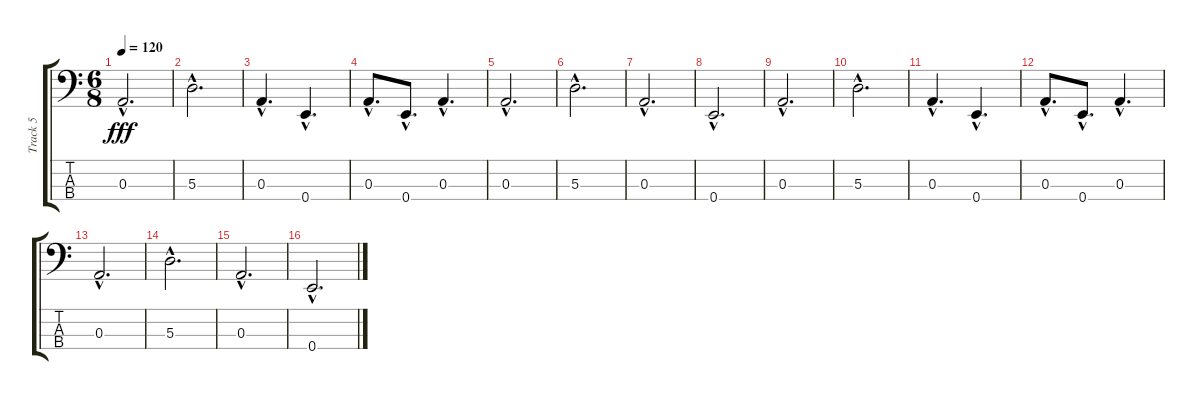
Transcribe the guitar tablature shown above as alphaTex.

\track ("Track 5" "Track 5") {instrument electricbasspick}
\staff {score tabs}
\tuning (G2 D2 A1 E1) {hide}
\ts (6 8)
\tempo 120
\clef f4
\ks c
0.3{hac}.2{d dy fff} |
5.3{hac}.2{d} |
0.3{hac}.4{d} 0.4{hac}.4{d} |
0.3{hac}.8{d} 0.4{hac}.8{d} 0.3{hac}.4{d} |
0.3{hac}.2{d} |
5.3{hac}.2{d} |
0.3{hac}.2{d} |
0.4{hac}.2{d} |
0.3{hac}.2{d} |
5.3{hac}.2{d} |
0.3{hac}.4{d} 0.4{hac}.4{d} |
0.3{hac}.8{d} 0.4{hac}.8{d} 0.3{hac}.4{d} |
0.3{hac}.2{d} |
5.3{hac}.2{d} |
0.3{hac}.2{d} |
0.4{hac}.2{d}
